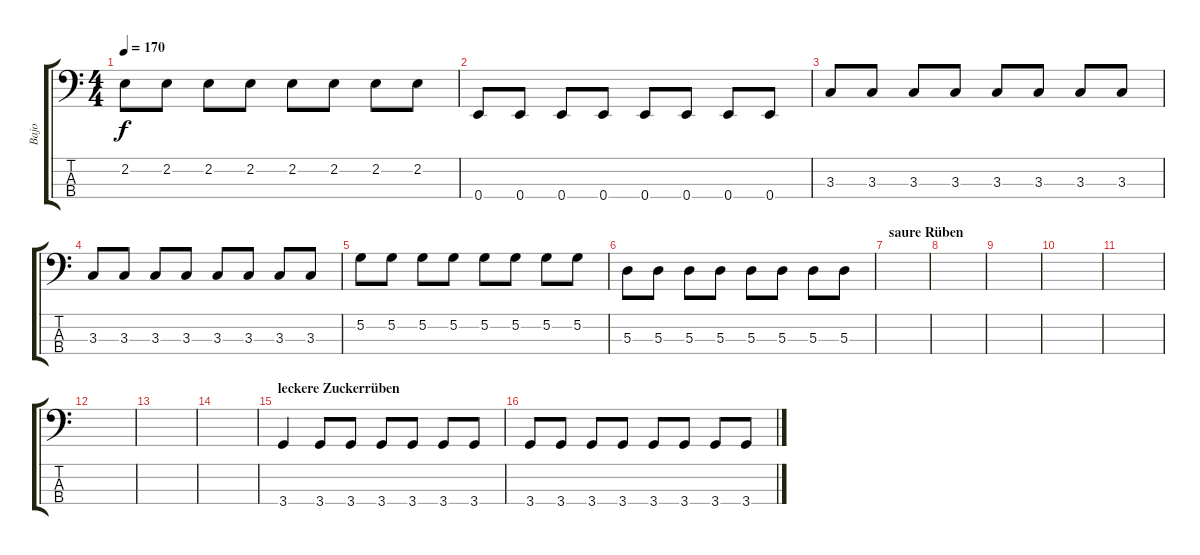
\track ("Bajo" "Bajo") {instrument electricbassfinger}
\staff {score tabs}
\tuning (G2 D2 A1 E1) {hide}
\ts (4 4)
\tempo 170
\clef f4
\ks c
2.2.8{dy f} 2.2.8 2.2.8 2.2.8 2.2.8 2.2.8 2.2.8 2.2.8 |
0.4.8 0.4.8 0.4.8 0.4.8 0.4.8 0.4.8 0.4.8 0.4.8 |
3.3.8 3.3.8 3.3.8 3.3.8 3.3.8 3.3.8 3.3.8 3.3.8 |
3.3.8 3.3.8 3.3.8 3.3.8 3.3.8 3.3.8 3.3.8 3.3.8 |
5.2.8 5.2.8 5.2.8 5.2.8 5.2.8 5.2.8 5.2.8 5.2.8 |
5.3.8 5.3.8 5.3.8 5.3.8 5.3.8 5.3.8 5.3.8 5.3.8 |
\section ("" "saure Rüben")
|
|
|
|
|
|
|
|
\section ("" "leckere Zuckerrüben")
3.4.4 3.4.8 3.4.8 3.4.8 3.4.8 3.4.8 3.4.8 |
3.4.8 3.4.8 3.4.8 3.4.8 3.4.8 3.4.8 3.4.8 3.4.8
